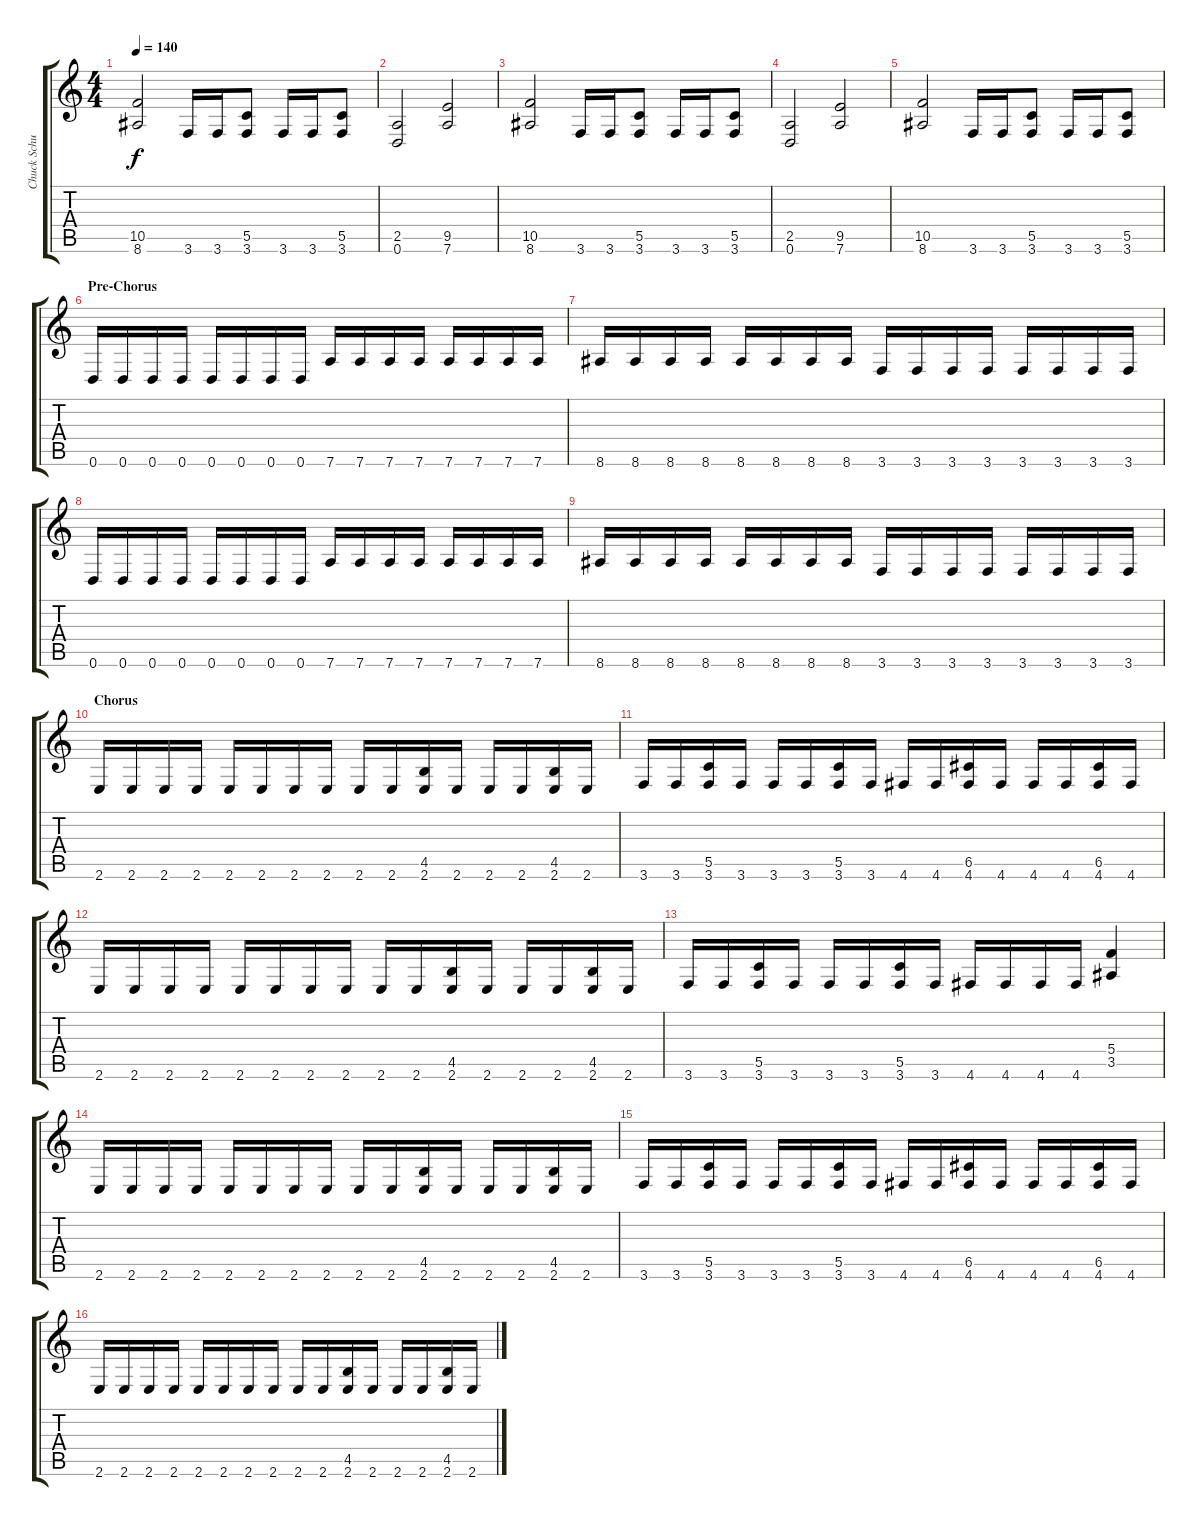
\track ("Chuck Schuldiner" "Chuck Schu") {instrument distortionguitar}
\staff {score tabs}
\tuning (D4 A3 F3 C3 G2 D2) {hide}
\ts (4 4)
\tempo 140
\clef g2
\ks c
(10.5 8.6).2{dy f} 3.6.16 3.6.16 (5.5 3.6).8 3.6.16 3.6.16 (5.5 3.6).8 |
(2.5 0.6).2 (9.5 7.6).2 |
(10.5 8.6).2 3.6.16 3.6.16 (5.5 3.6).8 3.6.16 3.6.16 (5.5 3.6).8 |
(2.5 0.6).2 (9.5 7.6).2 |
(10.5 8.6).2 3.6.16 3.6.16 (5.5 3.6).8 3.6.16 3.6.16 (5.5 3.6).8 |
\section ("" "Pre-Chorus")
0.6.16 0.6.16 0.6.16 0.6.16 0.6.16 0.6.16 0.6.16 0.6.16 7.6.16 7.6.16 7.6.16 7.6.16 7.6.16 7.6.16 7.6.16 7.6.16 |
8.6.16 8.6.16 8.6.16 8.6.16 8.6.16 8.6.16 8.6.16 8.6.16 3.6.16 3.6.16 3.6.16 3.6.16 3.6.16 3.6.16 3.6.16 3.6.16 |
0.6.16 0.6.16 0.6.16 0.6.16 0.6.16 0.6.16 0.6.16 0.6.16 7.6.16 7.6.16 7.6.16 7.6.16 7.6.16 7.6.16 7.6.16 7.6.16 |
8.6.16 8.6.16 8.6.16 8.6.16 8.6.16 8.6.16 8.6.16 8.6.16 3.6.16 3.6.16 3.6.16 3.6.16 3.6.16 3.6.16 3.6.16 3.6.16 |
\section ("" "Chorus")
2.6.16 2.6.16 2.6.16 2.6.16 2.6.16 2.6.16 2.6.16 2.6.16 2.6.16 2.6.16 (4.5 2.6).16 2.6.16 2.6.16 2.6.16 (4.5 2.6).16 2.6.16 |
3.6.16 3.6.16 (5.5 3.6).16 3.6.16 3.6.16 3.6.16 (5.5 3.6).16 3.6.16 4.6.16 4.6.16 (6.5 4.6).16 4.6.16 4.6.16 4.6.16 (6.5 4.6).16 4.6.16 |
2.6.16 2.6.16 2.6.16 2.6.16 2.6.16 2.6.16 2.6.16 2.6.16 2.6.16 2.6.16 (4.5 2.6).16 2.6.16 2.6.16 2.6.16 (4.5 2.6).16 2.6.16 |
3.6.16 3.6.16 (5.5 3.6).16 3.6.16 3.6.16 3.6.16 (5.5 3.6).16 3.6.16 4.6.16 4.6.16 4.6.16 4.6.16 (5.4 3.5).4 |
2.6.16 2.6.16 2.6.16 2.6.16 2.6.16 2.6.16 2.6.16 2.6.16 2.6.16 2.6.16 (4.5 2.6).16 2.6.16 2.6.16 2.6.16 (4.5 2.6).16 2.6.16 |
3.6.16 3.6.16 (5.5 3.6).16 3.6.16 3.6.16 3.6.16 (5.5 3.6).16 3.6.16 4.6.16 4.6.16 (6.5 4.6).16 4.6.16 4.6.16 4.6.16 (6.5 4.6).16 4.6.16 |
2.6.16 2.6.16 2.6.16 2.6.16 2.6.16 2.6.16 2.6.16 2.6.16 2.6.16 2.6.16 (4.5 2.6).16 2.6.16 2.6.16 2.6.16 (4.5 2.6).16 2.6.16
